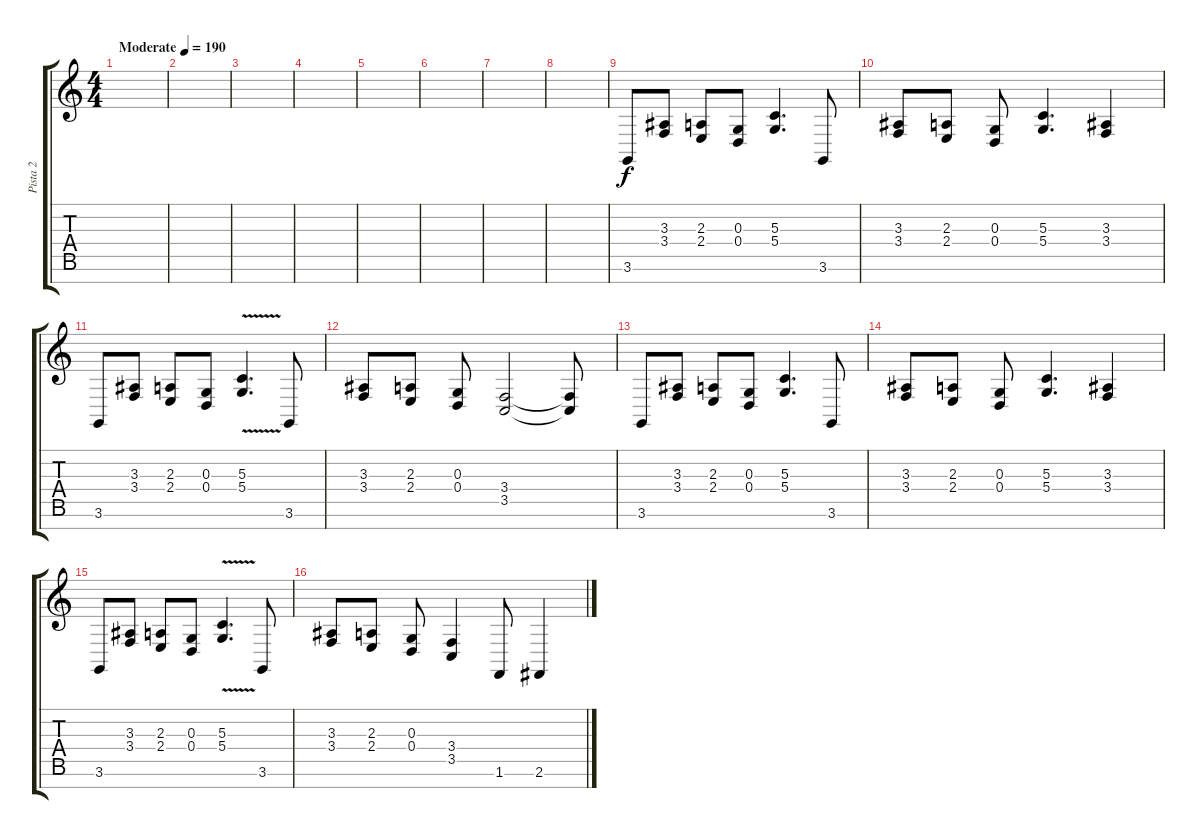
\track ("Pista 2" "Pista 2") {instrument drawbarorgan}
\staff {score tabs}
\tuning (E4 B3 G3 D3 A2 E2 B1) {hide}
\ts (4 4)
\tempo (190 "Moderate")
\clef g2
\ks c
|
|
|
|
|
|
|
|
3.6.8 (3.3 3.4).8 (2.3 2.4).8 (0.3 0.4).8 (5.3 5.4).4{d} 3.6.8 |
(3.3 3.4).8 (2.3 2.4).8 (0.3 0.4).8 (5.3 5.4).4{d} (3.3 3.4).4 |
3.6.8 (3.3 3.4).8 (2.3 2.4).8 (0.3 0.4).8 (5.3{v} 5.4{v}).4{d} 3.6.8 |
(3.3 3.4).8 (2.3 2.4).8 (0.3 0.4).8 (3.4 3.5).2 (3.4{t} 3.5{t}).8 |
3.6.8 (3.3 3.4).8 (2.3 2.4).8 (0.3 0.4).8 (5.3 5.4).4{d} 3.6.8 |
(3.3 3.4).8 (2.3 2.4).8 (0.3 0.4).8 (5.3 5.4).4{d} (3.3 3.4).4 |
3.6.8 (3.3 3.4).8 (2.3 2.4).8 (0.3 0.4).8 (5.3{v} 5.4{v}).4{d} 3.6.8 |
(3.3 3.4).8 (2.3 2.4).8 (0.3 0.4).8 (3.4 3.5).4 1.6.8 2.6.4
